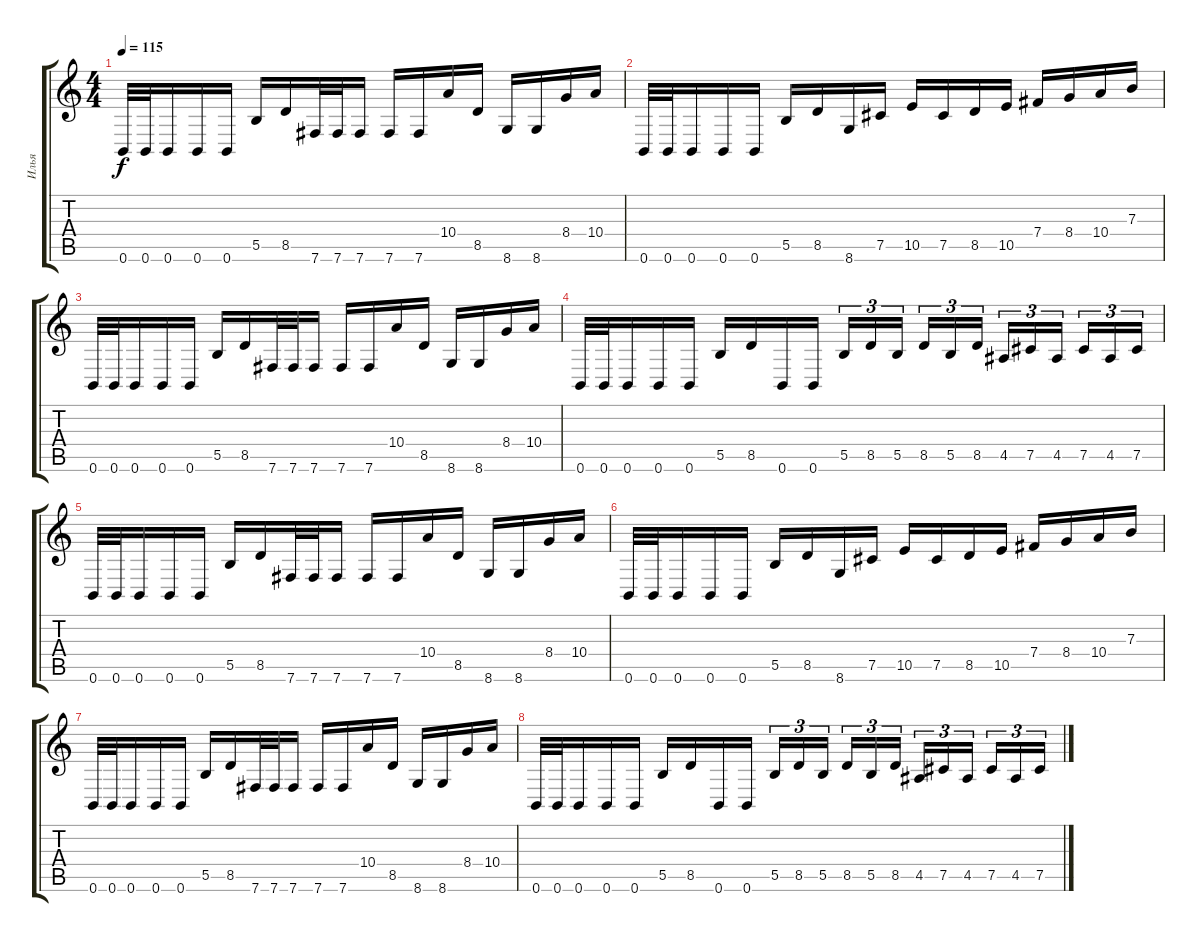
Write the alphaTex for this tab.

\track ("Илья" "Илья") {instrument distortionguitar}
\staff {score tabs}
\tuning (Db4 Ab3 E3 B2 Gb2 B1) {hide}
\ts (4 4)
\tempo 115
\clef g2
\ks c
0.6.32{dy f} 0.6.32 0.6.16 0.6.16 0.6.16 5.5.16 8.5.16 7.6.32 7.6.32 7.6.16 7.6.16 7.6.16 10.4.16 8.5.16 8.6.16 8.6.16 8.4.16 10.4.16 |
0.6.32 0.6.32 0.6.16 0.6.16 0.6.16 5.5.16 8.5.16 8.6.16 7.5.16 10.5.16 7.5.16 8.5.16 10.5.16 7.4.16 8.4.16 10.4.16 7.3.16 |
0.6.32 0.6.32 0.6.16 0.6.16 0.6.16 5.5.16 8.5.16 7.6.32 7.6.32 7.6.16 7.6.16 7.6.16 10.4.16 8.5.16 8.6.16 8.6.16 8.4.16 10.4.16 |
0.6.32 0.6.32 0.6.16 0.6.16 0.6.16 5.5.16 8.5.16 0.6.16 0.6.16 5.5.16{tu (3 2)} 8.5.16{tu (3 2)} 5.5.16{tu (3 2) beam splitsecondary} 8.5.16{tu (3 2)} 5.5.16{tu (3 2)} 8.5.16{tu (3 2)} 4.5.16{tu (3 2)} 7.5.16{tu (3 2)} 4.5.16{tu (3 2) beam splitsecondary} 7.5.16{tu (3 2)} 4.5.16{tu (3 2)} 7.5.16{tu (3 2)} |
0.6.32 0.6.32 0.6.16 0.6.16 0.6.16 5.5.16 8.5.16 7.6.32 7.6.32 7.6.16 7.6.16 7.6.16 10.4.16 8.5.16 8.6.16 8.6.16 8.4.16 10.4.16 |
0.6.32 0.6.32 0.6.16 0.6.16 0.6.16 5.5.16 8.5.16 8.6.16 7.5.16 10.5.16 7.5.16 8.5.16 10.5.16 7.4.16 8.4.16 10.4.16 7.3.16 |
0.6.32 0.6.32 0.6.16 0.6.16 0.6.16 5.5.16 8.5.16 7.6.32 7.6.32 7.6.16 7.6.16 7.6.16 10.4.16 8.5.16 8.6.16 8.6.16 8.4.16 10.4.16 |
0.6.32 0.6.32 0.6.16 0.6.16 0.6.16 5.5.16 8.5.16 0.6.16 0.6.16 5.5.16{tu (3 2)} 8.5.16{tu (3 2)} 5.5.16{tu (3 2) beam splitsecondary} 8.5.16{tu (3 2)} 5.5.16{tu (3 2)} 8.5.16{tu (3 2)} 4.5.16{tu (3 2)} 7.5.16{tu (3 2)} 4.5.16{tu (3 2) beam splitsecondary} 7.5.16{tu (3 2)} 4.5.16{tu (3 2)} 7.5.16{tu (3 2)}
